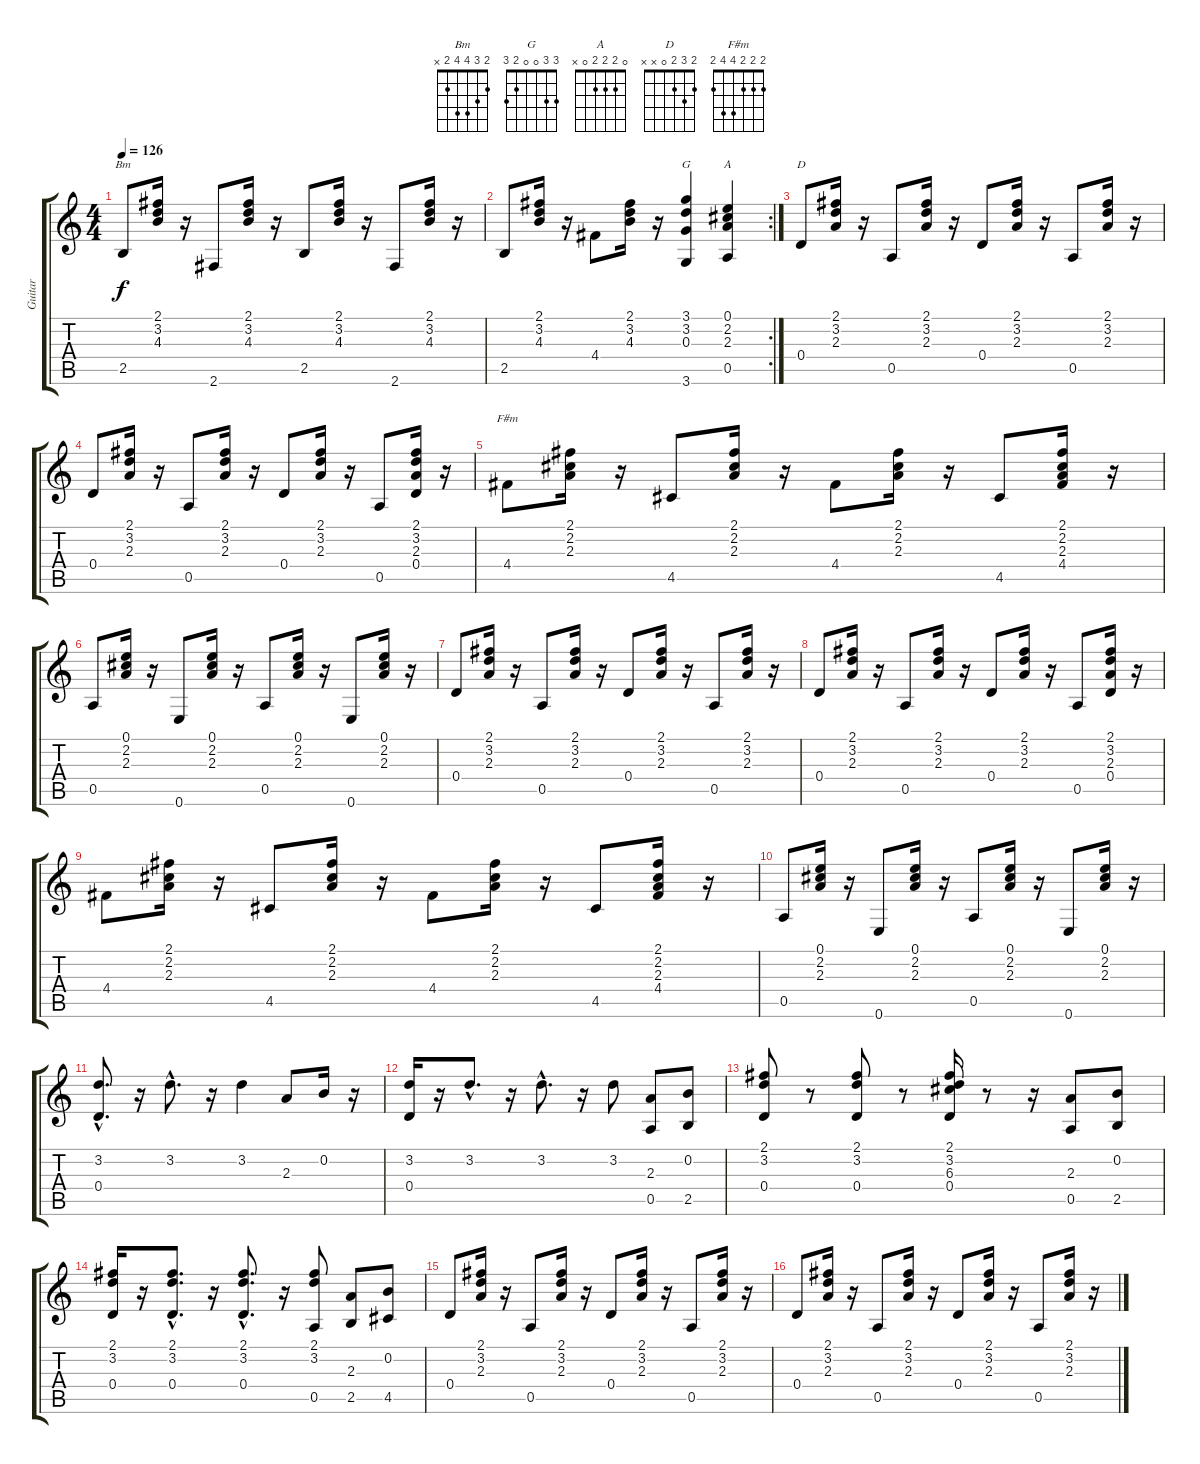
\track ("Guitar" "Guitar") {instrument acousticguitarsteel}
\staff {score tabs}
\tuning (E4 B3 G3 D3 A2 E2) {hide}
\chord ("Bm" 2 3 4 4 2 x)
\chord ("G" 3 3 0 0 2 3)
\chord ("A" 0 2 2 2 0 x)
\chord ("D" 2 3 2 0 x x)
\chord ("F#m" 2 2 2 4 4 2)
\ts (4 4)
\tempo 126
\clef g2
\ks c
2.5.8{ch "Bm" dy f} (2.1 3.2 4.3).16 r.16 2.6.8 (2.1 3.2 4.3).16 r.16 2.5.8 (2.1 3.2 4.3).16 r.16 2.6.8 (2.1 3.2 4.3).16 r.16 |
\rc 2
2.5.8 (2.1 3.2 4.3).16 r.16 4.4.8 (2.1 3.2 4.3).16 r.16 (3.1 3.2 0.3 3.6).4{ch "G"} (0.1 2.2 2.3 0.5).4{ch "A"} |
0.4.8{ch "D"} (2.1 3.2 2.3).16 r.16 0.5.8 (2.1 3.2 2.3).16 r.16 0.4.8 (2.1 3.2 2.3).16 r.16 0.5.8 (2.1 3.2 2.3).16 r.16 |
0.4.8 (2.1 3.2 2.3).16 r.16 0.5.8 (2.1 3.2 2.3).16 r.16 0.4.8 (2.1 3.2 2.3).16 r.16 0.5.8 (2.1 3.2 2.3 0.4).16 r.16 |
4.4.8{ch "F#m"} (2.1 2.2 2.3).16 r.16 4.5.8 (2.1 2.2 2.3).16 r.16 4.4.8 (2.1 2.2 2.3).16 r.16 4.5.8 (2.1 2.2 2.3 4.4).16 r.16 |
0.5.8 (0.1 2.2 2.3).16 r.16 0.6.8 (0.1 2.2 2.3).16 r.16 0.5.8 (0.1 2.2 2.3).16 r.16 0.6.8 (0.1 2.2 2.3).16 r.16 |
0.4.8 (2.1 3.2 2.3).16 r.16 0.5.8 (2.1 3.2 2.3).16 r.16 0.4.8 (2.1 3.2 2.3).16 r.16 0.5.8 (2.1 3.2 2.3).16 r.16 |
0.4.8 (2.1 3.2 2.3).16 r.16 0.5.8 (2.1 3.2 2.3).16 r.16 0.4.8 (2.1 3.2 2.3).16 r.16 0.5.8 (2.1 3.2 2.3 0.4).16 r.16 |
4.4.8 (2.1 2.2 2.3).16 r.16 4.5.8 (2.1 2.2 2.3).16 r.16 4.4.8 (2.1 2.2 2.3).16 r.16 4.5.8 (2.1 2.2 2.3 4.4).16 r.16 |
0.5.8 (0.1 2.2 2.3).16 r.16 0.6.8 (0.1 2.2 2.3).16 r.16 0.5.8 (0.1 2.2 2.3).16 r.16 0.6.8 (0.1 2.2 2.3).16 r.16 |
(3.2{hac} 0.4{hac}).8{d} r.16 3.2{hac}.8{d} r.16 3.2.4 2.3.8 0.2.16 r.16 |
(3.2 0.4).16 r.16 3.2{hac}.8{d} r.16 3.2{hac}.8{d} r.16 3.2.8 (2.3 0.5).8 (0.2 2.5).8 |
(2.1 3.2 0.4).8 r.8 (2.1 3.2 0.4).8 r.8 (2.1 3.2 6.3 0.4).16 r.8 r.16 (2.3 0.5).8 (0.2 2.5).8 |
(2.1 3.2 0.4).16 r.16 (2.1{hac} 3.2{hac} 0.4{hac}).8{d} r.16 (2.1{hac} 3.2{hac} 0.4{hac}).8{d} r.16 (2.1 3.2 0.5).8 (2.3 2.5).8 (0.2 4.5).8 |
0.4.8 (2.1 3.2 2.3).16 r.16 0.5.8 (2.1 3.2 2.3).16 r.16 0.4.8 (2.1 3.2 2.3).16 r.16 0.5.8 (2.1 3.2 2.3).16 r.16 |
0.4.8 (2.1 3.2 2.3).16 r.16 0.5.8 (2.1 3.2 2.3).16 r.16 0.4.8 (2.1 3.2 2.3).16 r.16 0.5.8 (2.1 3.2 2.3).16 r.16
